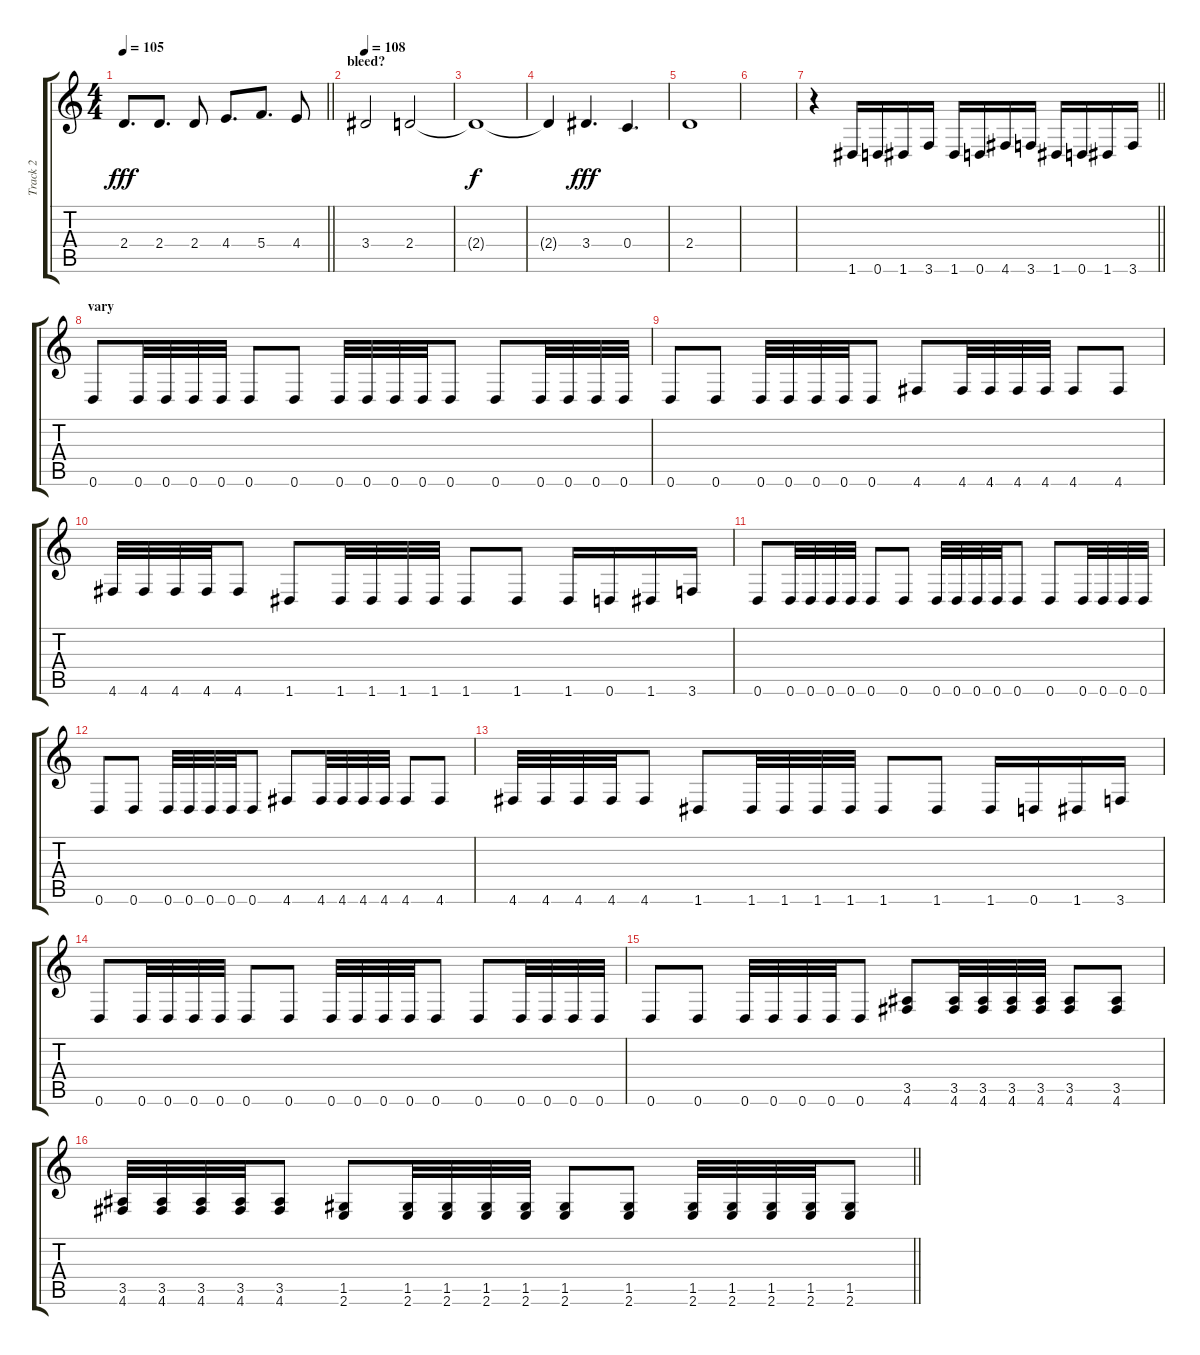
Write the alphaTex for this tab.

\track ("Track 2" "Track 2") {instrument distortionguitar}
\staff {score tabs}
\tuning (D4 A3 F3 C3 G2 D2) {hide}
\ts (4 4)
\tempo 105
\clef g2
\barLineRight lightlight
\ks c
2.4.8{d dy fff} 2.4.8{d} 2.4.8 4.4.8{d} 5.4.8{d} 4.4.8 |
\section ("" "bleed?")
\tempo 108
3.4.2 2.4.2 |
2.4{t}.1{dy f} |
2.4{t}.4 3.4.4{d dy fff} 0.4.4{d} |
2.4.1 |
|
\barLineRight lightlight
r.4 1.6.16 0.6.16 1.6.16 3.6.16 1.6.16 0.6.16 4.6.16 3.6.16 1.6.16 0.6.16 1.6.16 3.6.16 |
\section ("" "vary")
0.6.8 0.6.32 0.6.32 0.6.32 0.6.32 0.6.8 0.6.8 0.6.32 0.6.32 0.6.32 0.6.32 0.6.8 0.6.8 0.6.32 0.6.32 0.6.32 0.6.32 |
0.6.8 0.6.8 0.6.32 0.6.32 0.6.32 0.6.32 0.6.8 4.6.8 4.6.32 4.6.32 4.6.32 4.6.32 4.6.8 4.6.8 |
4.6.32 4.6.32 4.6.32 4.6.32 4.6.8 1.6.8 1.6.32 1.6.32 1.6.32 1.6.32 1.6.8 1.6.8 1.6.16 0.6.16 1.6.16 3.6.16 |
0.6.8 0.6.32 0.6.32 0.6.32 0.6.32 0.6.8 0.6.8 0.6.32 0.6.32 0.6.32 0.6.32 0.6.8 0.6.8 0.6.32 0.6.32 0.6.32 0.6.32 |
0.6.8 0.6.8 0.6.32 0.6.32 0.6.32 0.6.32 0.6.8 4.6.8 4.6.32 4.6.32 4.6.32 4.6.32 4.6.8 4.6.8 |
4.6.32 4.6.32 4.6.32 4.6.32 4.6.8 1.6.8 1.6.32 1.6.32 1.6.32 1.6.32 1.6.8 1.6.8 1.6.16 0.6.16 1.6.16 3.6.16 |
0.6.8 0.6.32 0.6.32 0.6.32 0.6.32 0.6.8 0.6.8 0.6.32 0.6.32 0.6.32 0.6.32 0.6.8 0.6.8 0.6.32 0.6.32 0.6.32 0.6.32 |
0.6.8 0.6.8 0.6.32 0.6.32 0.6.32 0.6.32 0.6.8 (3.5 4.6).8 (3.5 4.6).32 (3.5 4.6).32 (3.5 4.6).32 (3.5 4.6).32 (3.5 4.6).8 (3.5 4.6).8 |
\barLineRight lightlight
(3.5 4.6).32 (3.5 4.6).32 (3.5 4.6).32 (3.5 4.6).32 (3.5 4.6).8 (1.5 2.6).8 (1.5 2.6).32 (1.5 2.6).32 (1.5 2.6).32 (1.5 2.6).32 (1.5 2.6).8 (1.5 2.6).8 (1.5 2.6).32 (1.5 2.6).32 (1.5 2.6).32 (1.5 2.6).32 (1.5 2.6).8
